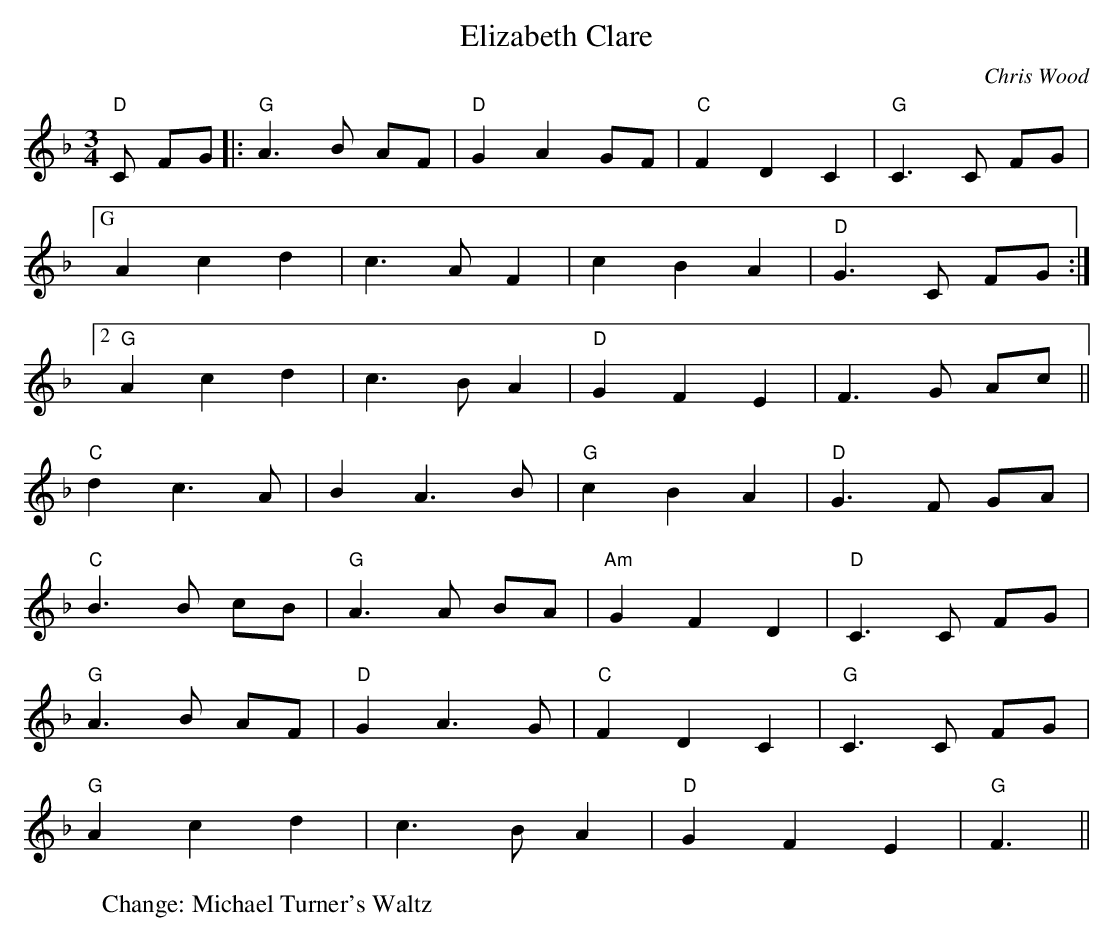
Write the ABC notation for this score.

X:1
T: Elizabeth Clare
C: Chris Wood
M: 3/4
L: 1/8
K: Fmaj
"D" C FG|: "G" A3 B AF|"D" G2A2GF|"C" F2D2C2|"G" C3 C FG|
["G" A2c2d2|c3 AF2|c2B2A2|"D" G3 C FG:|
[2 "G" A2c2d2|c3 BA2|"D" G2F2E2|F3 G Ac||
"C" d2c3A|B2A3B|"G" c2B2A2|"D" G3 F GA|
"C" B3 B cB|"G" A3 A BA|"Am" G2F2D2|"D" C3 C FG|
"G" A3 B AF|"D" G2A3G|"C" F2D2C2|"G" C3 C FG|
"G" A2c2d2|c3 BA2|"D" G2F2E2|"G" F3||
W: Change: Michael Turner's Waltz
